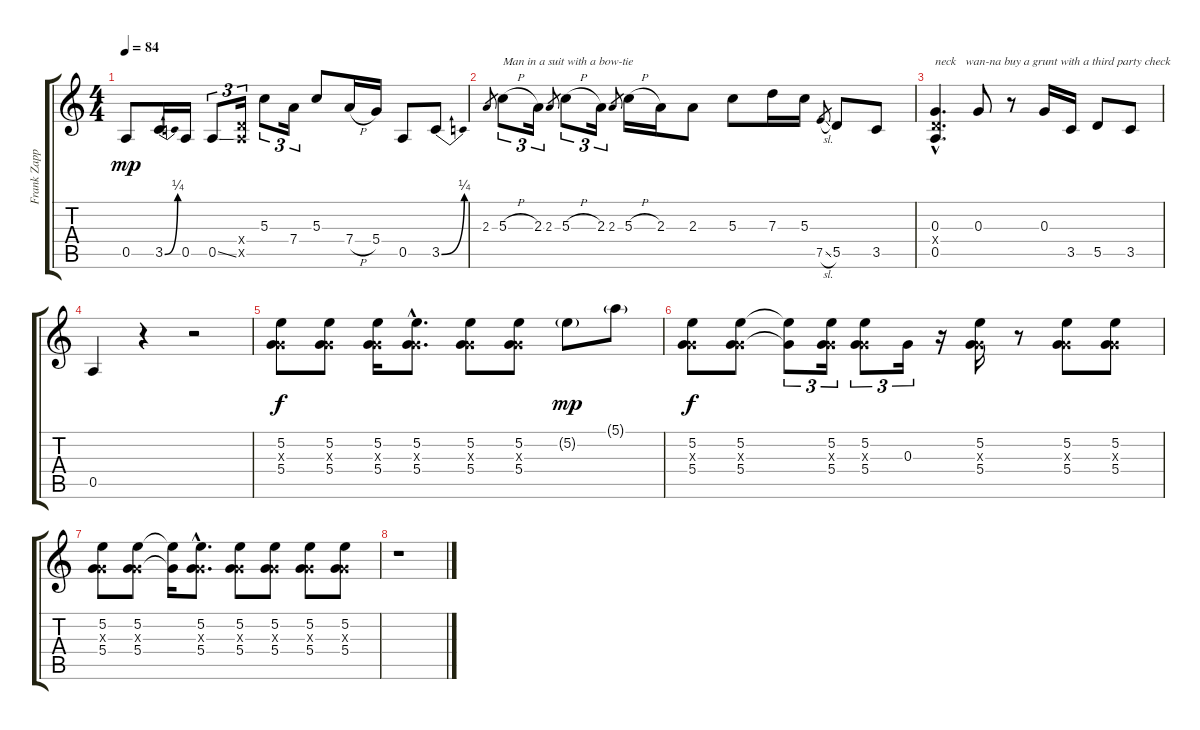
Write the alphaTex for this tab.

\track ("Frank Zappa - Guitar" "Frank Zapp") {instrument distortionguitar}
\staff {score tabs}
\tuning (E4 B3 G3 D3 A2 E2) {hide}
\ts (4 4)
\tempo 84
\clef g2
\ks c
0.5.8{dy mp} 3.5{be (bend 0 0 60 1)}.16 0.5.16 0.5{ss}.8{tu (3 2)} (0.4{x} 0.5{x}).16{tu (3 2)} 5.3.8{tu (3 2)} 7.4.16{tu (3 2)} 5.3.8 7.4{h}.16 5.4.16 0.5.8 3.5{be (bend 0 0 60 1)}.8 |
2.3.8{gr} 5.3{h}.8{tu (3 2) txt "Man in a suit with a bow-tie"} 2.3.16{tu (3 2)} 2.3.8{gr} 5.3{h}.8{tu (3 2)} 2.3.16{tu (3 2)} 2.3.8{gr} 5.3{h}.16 2.3.16 2.3.8 5.3.8 7.3.16 5.3.16 7.5{sl}.8{gr} 5.5.8 3.5.8 |
(0.3{hac} 0.4{hac x} 0.5{hac}).4{d txt "neck   wan-na buy a grunt with a third party check"} 0.3.8 r.8 0.3.16 3.5.16 5.5.8 3.5.8 |
0.5.4 r.4 r.2 |
(5.2 0.3{x} 5.4).8{dy f} (5.2 0.3{x} 5.4).8 (5.2 0.3{x} 5.4).16 (5.2{hac} 0.3{hac x} 5.4{hac}).8{d} (5.2 0.3{x} 5.4).8 (5.2 0.3{x} 5.4).8 5.2{g}.8{dy mp} 5.1{g}.8 |
(5.2 0.3{x} 5.4).8{dy f} (5.2 0.3{x} 5.4).8 (5.2{t} 5.4{t}).8{tu (3 2)} (5.2 0.3{x} 5.4).16{tu (3 2)} (5.2 0.3{x} 5.4).8{tu (3 2)} 0.3.16{tu (3 2)} r.16 (5.2 0.3{x} 5.4).16 r.8 (5.2 0.3{x} 5.4).8 (5.2 0.3{x} 5.4).8 |
(5.2 0.3{x} 5.4).8 (5.2 0.3{x} 5.4).8 (5.2{t} 5.4{t}).16 (5.2{hac} 0.3{hac x} 5.4{hac}).8{d} (5.2 0.3{x} 5.4).8 (5.2 0.3{x} 5.4).8 (5.2 0.3{x} 5.4).8 (5.2 0.3{x} 5.4).8 |
r.1
